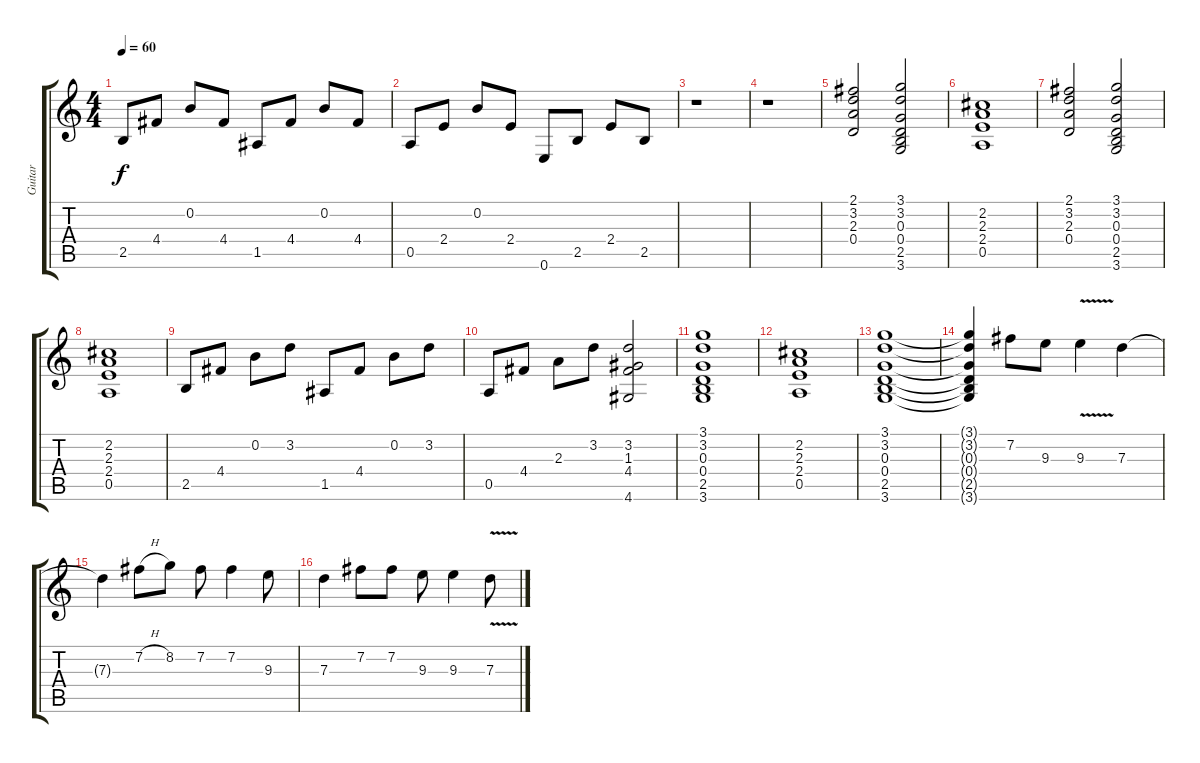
\track ("Guitar" "Guitar") {instrument electricguitarclean}
\staff {score tabs}
\tuning (E4 B3 G3 D3 A2 E2) {hide}
\ts (4 4)
\tempo 60
\clef g2
\ks c
2.5.8{dy f} 4.4.8 0.2.8 4.4.8 1.5.8 4.4.8 0.2.8 4.4.8 |
0.5.8 2.4.8 0.2.8 2.4.8 0.6.8 2.5.8 2.4.8 2.5.8 |
r.1 |
r.1 |
(2.1 3.2 2.3 0.4).2{instrument electricguitarclean} (3.1 3.2 0.3 0.4 2.5 3.6).2 |
(2.2 2.3 2.4 0.5).1 |
(2.1 3.2 2.3 0.4).2 (3.1 3.2 0.3 0.4 2.5 3.6).2 |
(2.2 2.3 2.4 0.5).1 |
2.5.8 4.4.8 0.2.8 3.2.8 1.5.8 4.4.8 0.2.8 3.2.8 |
0.5.8 4.4.8 2.3.8 3.2.8 (3.2 1.3 4.4 4.6).2 |
(3.1 3.2 0.3 0.4 2.5 3.6).1 |
(2.2 2.3 2.4 0.5).1 |
(3.1 3.2 0.3 0.4 2.5 3.6).1 |
(3.1{t} 3.2{t} 0.3{t} 0.4{t} 2.5{t} 3.6{t}).4 7.2.8{instrument distortionguitar} 9.3.8 9.3{v}.4 7.3.4 |
7.3{t}.4 7.2{h}.8 8.2.8 7.2.8 7.2.4 9.3.8 |
7.3.4 7.2.8 7.2.8 9.3.8 9.3.4 7.3{v}.8
